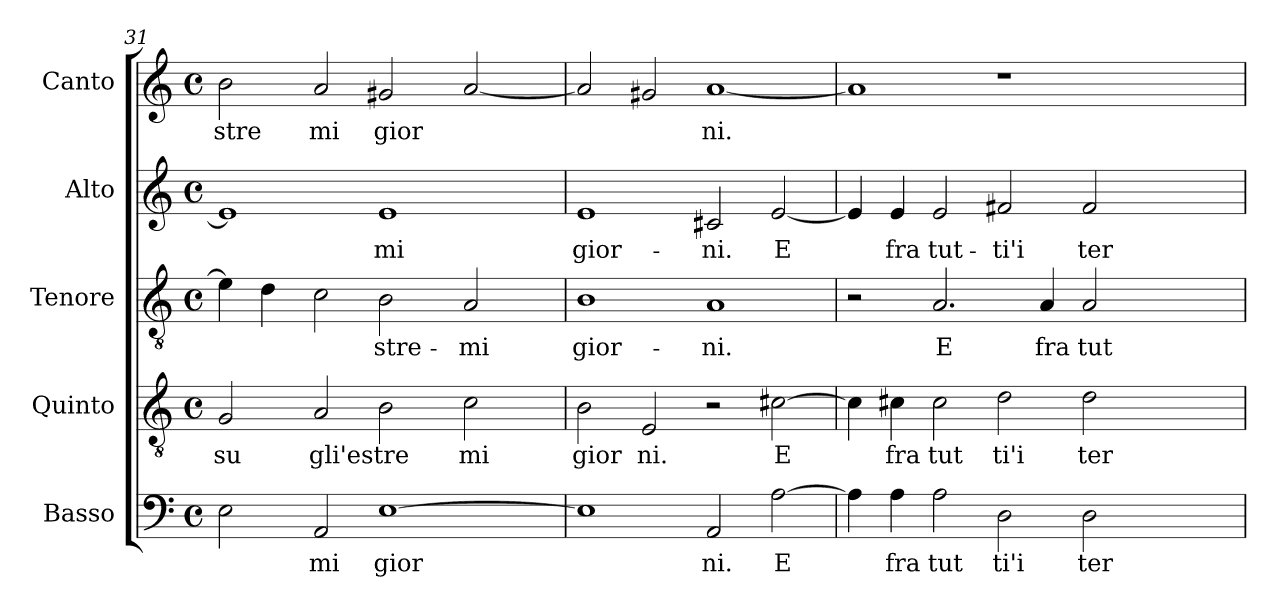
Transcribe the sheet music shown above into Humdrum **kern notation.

**kern	**text	**kern	**text	**kern	**text	**kern	**text	**kern	**text
*part5	*part5	*part4	*part4	*part3	*part3	*part2	*part2	*part1	*part1
*staff5	*staff5	*staff4	*staff4	*staff3	*staff3	*staff2	*staff2	*staff1	*staff1
*I"Basso	*	*I"Quinto	*	*I"Tenore	*	*I"Alto	*	*I"Canto	*
!!LO:LB:g=z
*clefF4	*	*clefGv2	*	*clefGv2	*	*clefG2	*	*clefG2	*
*M4/4	*	*M4/4	*	*M4/4	*	*M4/4	*	*M4/4	*
*met(c)	*	*met(c)	*	*met(c)	*	*met(c)	*	*met(c)	*
=31	=31	=31	=31	=31	=31	=31	=31	=31	=31
!	!	!	!LO:LY:b:cj	!	!	!	!	!	!LO:LY:b:cj
*	*	*	*	*^	*	*	*	*	*
2E\	.	2G/	su	4e\]	4ryy	.	1e]	.	2b\	-stre
.	.	.	.	4d\	32.ryy	.	.	.	.	.
.	.	.	.	.	1ryy	.	.	.	.	.
!	!LO:LY:b:cj	!	!LO:LY:b:cj	!	!	!	!	!	!	!LO:LY:b:cj
2AA/	mi	2A/	gli'estre	2c\	.	.	.	.	2a/	mi
!	!LO:LY:b	!	!	!	!	!LO:LY:b:cj	!	!LO:LY:b:cj	!	!LO:LY:b
[>1E	gior	2B\	.	2B\	.	stre-	1e	mi	2g#X/	gior
.	.	.	.	.	2ryy	.	.	.	.	.
!	!	!	!LO:LY:b:cj	!	!	!LO:LY:b:cj	!	!	!	!
.	.	2c\	mi	2A/	.	-mi	.	.	[<2a/	.
.	.	.	.	.	8ryy	.	.	.	.	.
.	.	.	.	.	16ryy	.	.	.	.	.
.	.	.	.	.	64ryy	.	.	.	.	.
=32	=32	=32	=32	=32	=32	=32	=32	=32	=32	=32
!	!	!	!LO:LY:b:cj	!	!	!LO:LY:b:cj	!	!LO:LY:b:cj	!	!
*	*	*	*	*v	*v	*	*	*	*	*
1E]	.	2B\	gior	1B	gior-	1e	gior-	2a/]	.
!	!	!	!LO:LY:b:cj	!	!	!	!	!	!
.	.	2E/	ni.	.	.	.	.	2g#/	.
!	!LO:LY:b:cj	!	!	!	!LO:LY:b:cj	!	!LO:LY:b:cj	!	!LO:LY:b:cj
2AA/	ni.	2r	.	1A	-ni.	2c#X/	-ni.	[<1a	ni.
!	!LO:LY:b:cj	!	!LO:LY:b:cj	!	!	!	!LO:LY:b:cj	!	!
[>2A\	E	[>2c#X\	E	.	.	[<2e/	E	.	.
=33	=33	=33	=33	=33	=33	=33	=33	=33	=33
4A\]	.	4c#\]	.	2r	.	4e/]	.	1a]	.
!	!LO:LY:b:cj	!	!LO:LY:b:cj	!	!	!	!LO:LY:b:cj	!	!
4A\	fra	4c#X\	fra	.	.	4e/	fra	.	.
!	!LO:LY:b:cj	!	!LO:LY:b:cj	!	!LO:LY:b:cj	!	!LO:LY:b:cj	!	!
2A\	tut	2c#\	tut	2.A/	E	2e/	tut-	.	.
!	!LO:LY:b:cj	!	!LO:LY:b:cj	!	!	!	!LO:LY:b:cj	!LO:N:vis=1	!
2D\	ti'i	2d\	ti'i	.	.	2f#X/	-ti'i	0r	.
!	!	!	!	!	!LO:LY:b:cj	!	!	!	!
.	.	.	.	4A/	fra	.	.	.	.
!	!LO:LY:b:cj	!	!LO:LY:b:cj	!	!LO:LY:b:cj	!	!LO:LY:b:cj	!	!
2D\	ter	2d\	ter	2A/	tut-	2f#/	ter-	.	.
1ryy	.	1ryy	.	1ryy	.	1ryy	.	.	.
=	=	=	=	=	=	=	=	=	=
*-	*-	*-	*-	*-	*-	*-	*-	*-	*-
